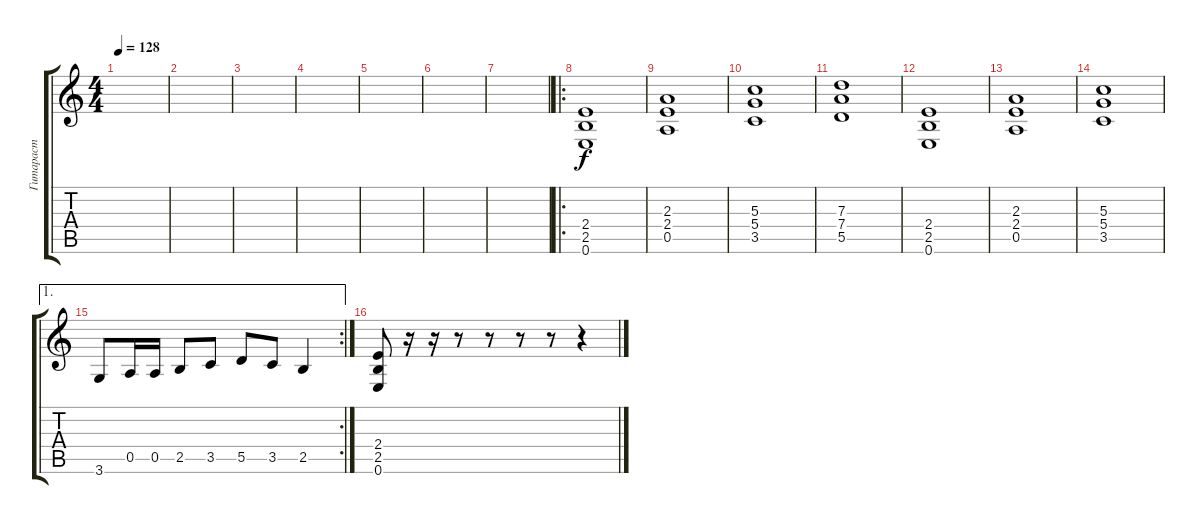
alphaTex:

\track ("Гитараст" "Гитараст") {instrument distortionguitar}
\staff {score tabs}
\tuning (E4 B3 G3 D3 A2 E2) {hide}
\ts (4 4)
\tempo 128
\clef g2
\ks c
|
|
|
|
|
|
|
\ro
(2.4 2.5 0.6).1{volume 8 balance 8} |
(2.3 2.4 0.5).1 |
(5.3 5.4 3.5).1 |
(7.3 7.4 5.5).1 |
(2.4 2.5 0.6).1 |
(2.3 2.4 0.5).1 |
(5.3 5.4 3.5).1 |
\ae 1
\rc 2
3.6.8 0.5.16 0.5.16 2.5.8 3.5.8 5.5.8 3.5.8 2.5.4 |
(2.4 2.5 0.6).8 r.16 r.16 r.8 r.8 r.8 r.8 r.4
